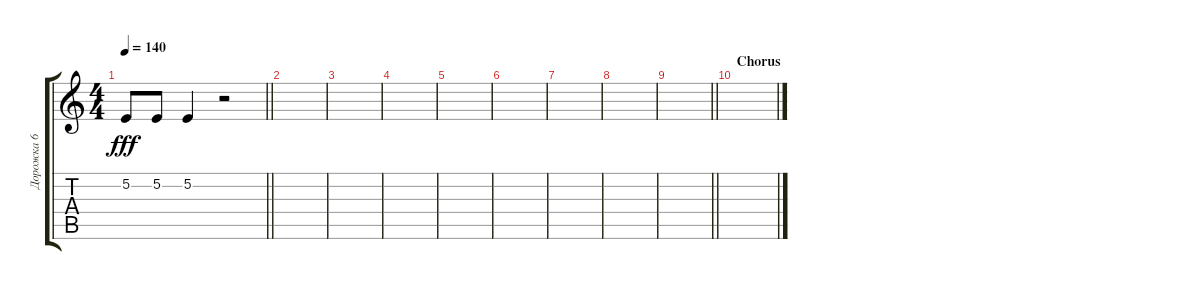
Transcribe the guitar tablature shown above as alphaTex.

\track ("Дорожка 6" "Дорожка 6") {instrument altosax}
\staff {score tabs}
\tuning (E4 B3 G3 D3 A2 E2) {hide}
\ts (4 4)
\tempo 140
\clef g2
\barLineRight lightlight
\ks c
5.2.8{dy fff} 5.2.8 5.2.4 r.2 |
|
|
|
|
|
|
|
\barLineRight lightlight
|
\section ("" "Chorus")
